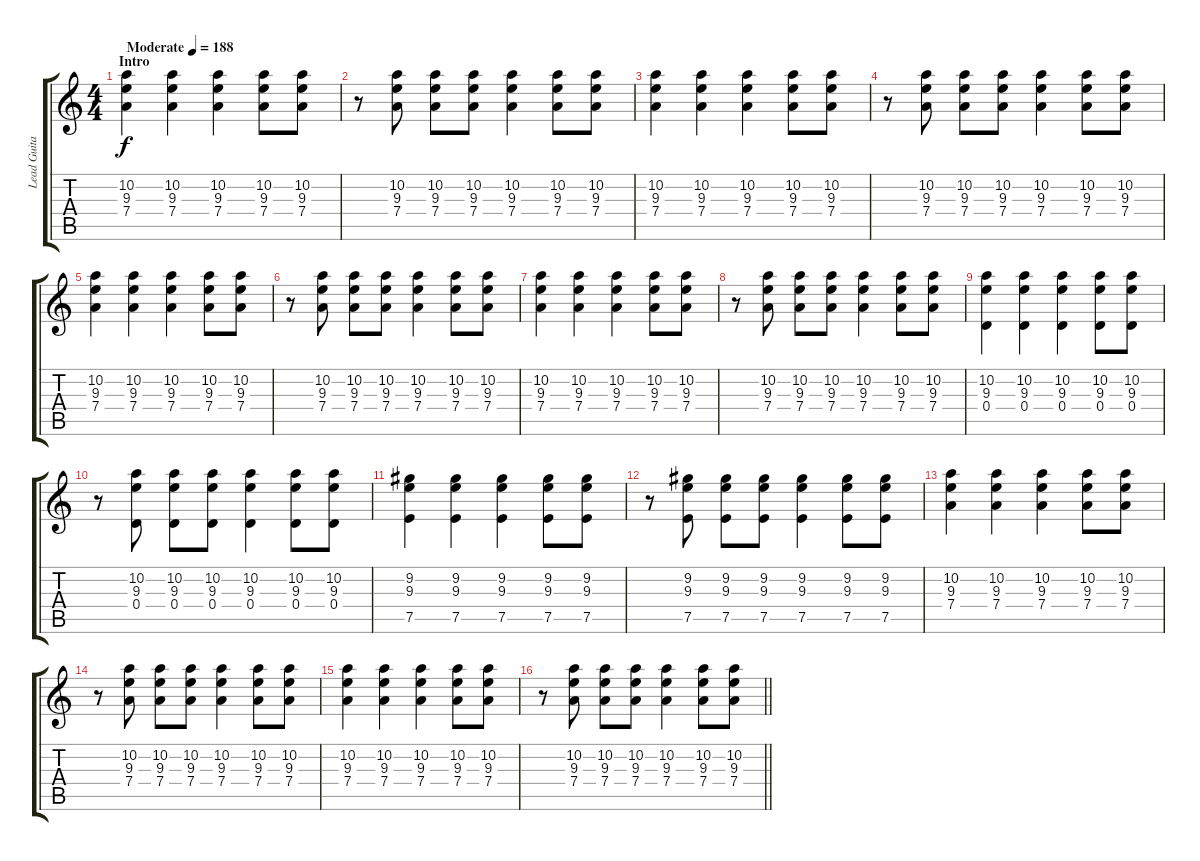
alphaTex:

\track ("Lead Guitar" "Lead Guita") {instrument distortionguitar}
\staff {score tabs}
\tuning (E4 B3 G3 D3 A2 E2) {hide}
\ts (4 4)
\section ("" "Intro")
\tempo (188 "Moderate")
\clef g2
\ks c
(10.2 9.3 7.4).4{dy f volume 8 instrument electricguitarjazz} (10.2 9.3 7.4).4 (10.2 9.3 7.4).4 (10.2 9.3 7.4).8 (10.2 9.3 7.4).8 |
r.8 (10.2 9.3 7.4).8 (10.2 9.3 7.4).8 (10.2 9.3 7.4).8 (10.2 9.3 7.4).4 (10.2 9.3 7.4).8 (10.2 9.3 7.4).8 |
(10.2 9.3 7.4).4 (10.2 9.3 7.4).4 (10.2 9.3 7.4).4 (10.2 9.3 7.4).8 (10.2 9.3 7.4).8 |
r.8 (10.2 9.3 7.4).8 (10.2 9.3 7.4).8 (10.2 9.3 7.4).8 (10.2 9.3 7.4).4 (10.2 9.3 7.4).8 (10.2 9.3 7.4).8 |
(10.2 9.3 7.4).4 (10.2 9.3 7.4).4 (10.2 9.3 7.4).4 (10.2 9.3 7.4).8 (10.2 9.3 7.4).8 |
r.8 (10.2 9.3 7.4).8 (10.2 9.3 7.4).8 (10.2 9.3 7.4).8 (10.2 9.3 7.4).4 (10.2 9.3 7.4).8 (10.2 9.3 7.4).8 |
(10.2 9.3 7.4).4 (10.2 9.3 7.4).4 (10.2 9.3 7.4).4 (10.2 9.3 7.4).8 (10.2 9.3 7.4).8 |
r.8 (10.2 9.3 7.4).8 (10.2 9.3 7.4).8 (10.2 9.3 7.4).8 (10.2 9.3 7.4).4 (10.2 9.3 7.4).8 (10.2 9.3 7.4).8 |
(10.2 9.3 0.4).4 (10.2 9.3 0.4).4 (10.2 9.3 0.4).4 (10.2 9.3 0.4).8 (10.2 9.3 0.4).8 |
r.8 (10.2 9.3 0.4).8 (10.2 9.3 0.4).8 (10.2 9.3 0.4).8 (10.2 9.3 0.4).4 (10.2 9.3 0.4).8 (10.2 9.3 0.4).8 |
(9.2 9.3 7.5).4 (9.2 9.3 7.5).4 (9.2 9.3 7.5).4 (9.2 9.3 7.5).8 (9.2 9.3 7.5).8 |
r.8 (9.2 9.3 7.5).8 (9.2 9.3 7.5).8 (9.2 9.3 7.5).8 (9.2 9.3 7.5).4 (9.2 9.3 7.5).8 (9.2 9.3 7.5).8 |
(10.2 9.3 7.4).4 (10.2 9.3 7.4).4 (10.2 9.3 7.4).4 (10.2 9.3 7.4).8 (10.2 9.3 7.4).8 |
r.8 (10.2 9.3 7.4).8 (10.2 9.3 7.4).8 (10.2 9.3 7.4).8 (10.2 9.3 7.4).4 (10.2 9.3 7.4).8 (10.2 9.3 7.4).8 |
(10.2 9.3 7.4).4 (10.2 9.3 7.4).4 (10.2 9.3 7.4).4 (10.2 9.3 7.4).8 (10.2 9.3 7.4).8 |
\barLineRight lightlight
r.8 (10.2 9.3 7.4).8 (10.2 9.3 7.4).8 (10.2 9.3 7.4).8 (10.2 9.3 7.4).4 (10.2 9.3 7.4).8 (10.2 9.3 7.4).8
